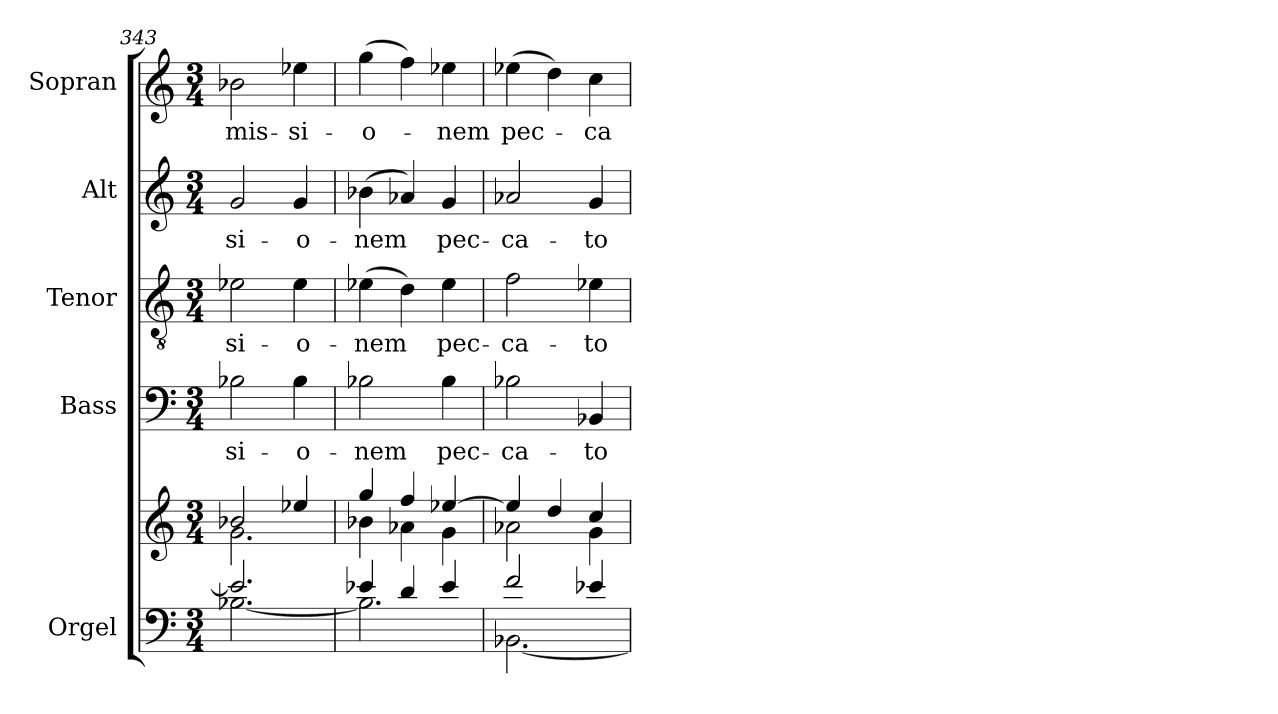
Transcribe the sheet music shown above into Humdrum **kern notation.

**kern	**kern	**kern	**text	**kern	**text	**kern	**text	**kern	**text
*part5	*part5	*part4	*part4	*part3	*part3	*part2	*part2	*part1	*part1
*staff6	*staff5	*staff4	*staff4	*staff3	*staff3	*staff2	*staff2	*staff1	*staff1
*I"Orgel	*	*I"Bass	*	*I"Tenor	*	*I"Alt	*	*I"Sopran	*
*I'Org.	*	*I'B.	*	*I'T.	*	*I'A.	*	*I'S.	*
*clefF4	*clefG2	*clefF4	*	*clefGv2	*	*clefG2	*	*clefG2	*
*k[]	*k[]	*k[]	*	*k[]	*	*k[]	*	*k[]	*
*C:	*C:	*C:	*	*C:	*	*C:	*	*C:	*
*M3/4	*M3/4	*M3/4	*	*M3/4	*	*M3/4	*	*M3/4	*
=343	=343	=343	=343	=343	=343	=343	=343	=343	=343
*^	*^	*	*	*	*	*	*	*	*
!	!	!	!	!	!LO:LY:b	!	!LO:LY:b	!	!LO:LY:b	!	!LO:LY:b
2.e-/]	[<2.B-X\	2b-X/	2.g\	2B-X\	-si-	2e-X\	-si-	2g/	-si-	2b-X\	-mis-
!	!	!	!	!	!LO:LY:b	!	!LO:LY:b	!	!LO:LY:b	!	!LO:LY:b
.	.	4ee-X/	.	4B-\	-o-	4e-\	-o-	4g/	-o-	4ee-X\	-si-
=344	=344	=344	=344	=344	=344	=344	=344	=344	=344	=344	=344
!	!	!	!	!	!LO:LY:b	!	!LO:LY:b	!	!LO:LY:b	!	!LO:LY:b
4e-X/	2.B-\]	4gg/	4b-X\	2B-X\	-nem	(>4e-X\	-nem	(>4b-X\	-nem	(>4gg\	-o-
4d/	.	4ff/	4a-X\	.	.	4d\)	.	4a-X/)	.	4ff\)	.
!	!	!	!	!	!LO:LY:b	!	!LO:LY:b	!	!LO:LY:b	!	!LO:LY:b
4e-/	.	[>4ee-X/	4g\	4B-\	pec-	4e-\	pec-	4g/	pec-	4ee-X\	-nem
=345	=345	=345	=345	=345	=345	=345	=345	=345	=345	=345	=345
!	!	!	!	!	!LO:LY:b	!	!LO:LY:b	!	!LO:LY:b	!	!LO:LY:b
2f/	[<2.BB-X\	4ee-/]	2a-X\	2B-X\	-ca-	2f\	-ca-	2a-X/	-ca-	(>4ee-X\	pec-
.	.	4dd/	.	.	.	.	.	.	.	4dd\)	.
!	!	!	!	!	!LO:LY:b	!	!LO:LY:b	!	!LO:LY:b	!	!LO:LY:b
4e-X/	.	4cc/	4g\	4BB-X/	-to-	4e-X\	-to-	4g/	-to-	4cc\	-ca-
*v	*v	*	*	*	*	*	*	*	*	*	*
*	*v	*v	*	*	*	*	*	*	*	*
=	=	=	=	=	=	=	=	=	=
*-	*-	*-	*-	*-	*-	*-	*-	*-	*-
